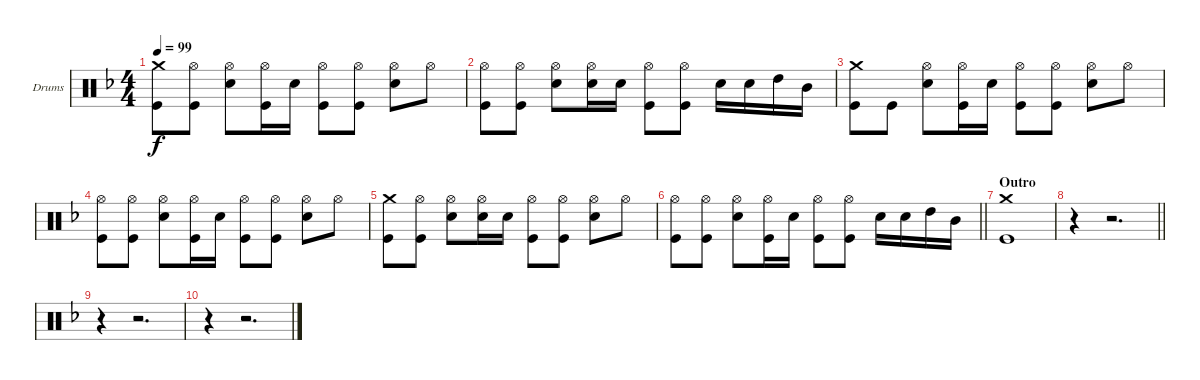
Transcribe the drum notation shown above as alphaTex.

\bracketExtendMode groupsimilarinstruments
\firstSystemTrackNameOrientation horizontal
\otherSystemsTrackNameOrientation horizontal
\track ("Drumkit" "Drums") {instrument percussion}
\staff {score}
\articulation defaults
\ts (4 4)
\tempo 99
\clef neutral
\ks f
("Crash medium (hit)" "Kick (hit)").8{dy f} ("Hi-Hat (open)" "Kick (hit)").8 ("Hi-Hat (open)" "Snare (hit) 2").8 ("Hi-Hat (open)" "Kick (hit)").16 "Snare (hit) 2".16 ("Hi-Hat (open)" "Kick (hit)").8 ("Hi-Hat (open)" "Kick (hit)").8 ("Hi-Hat (open)" "Snare (hit) 2").8 "Hi-Hat (open)".8 |
("Hi-Hat (open)" "Kick (hit)").8 ("Hi-Hat (open)" "Kick (hit)").8 ("Hi-Hat (open)" "Snare (hit) 2").8 ("Hi-Hat (open)" "Snare (hit) 2").16 "Snare (hit) 2".16 ("Hi-Hat (open)" "Kick (hit)").8 ("Hi-Hat (open)" "Kick (hit)").8 "Snare (hit) 2".16 "Snare (hit) 2".16 "High Tom (hit)".16 "Mid Tom (hit)".16 |
("Crash medium (hit)" "Kick (hit)").8 "Kick (hit)".8 ("Hi-Hat (open)" "Snare (hit) 2").8 ("Hi-Hat (open)" "Kick (hit)").16 "Snare (hit) 2".16 ("Hi-Hat (open)" "Kick (hit)").8 ("Hi-Hat (open)" "Kick (hit)").8 ("Hi-Hat (open)" "Snare (hit) 2").8 "Hi-Hat (open)".8 |
("Hi-Hat (open)" "Kick (hit)").8 ("Hi-Hat (open)" "Kick (hit)").8 ("Hi-Hat (open)" "Snare (hit) 2").8 ("Hi-Hat (open)" "Kick (hit)").16 "Snare (hit) 2".16 ("Hi-Hat (open)" "Kick (hit)").8 ("Hi-Hat (open)" "Kick (hit)").8 ("Hi-Hat (open)" "Snare (hit) 2").8 "Hi-Hat (open)".8 |
("Crash medium (hit)" "Kick (hit)").8 ("Hi-Hat (open)" "Kick (hit)").8 ("Hi-Hat (open)" "Snare (hit) 2").8 ("Hi-Hat (open)" "Snare (hit) 2").16 "Snare (hit) 2".16 ("Hi-Hat (open)" "Kick (hit)").8 ("Hi-Hat (open)" "Kick (hit)").8 ("Hi-Hat (open)" "Snare (hit) 2").8 "Hi-Hat (open)".8 |
\barLineRight lightlight
("Hi-Hat (open)" "Kick (hit)").8 ("Hi-Hat (open)" "Kick (hit)").8 ("Hi-Hat (open)" "Snare (hit) 2").8 ("Hi-Hat (open)" "Kick (hit)").16 "Snare (hit) 2".16 ("Hi-Hat (open)" "Kick (hit)").8 ("Hi-Hat (open)" "Kick (hit)").8 "Snare (hit) 2".16 "Snare (hit) 2".16 "High Tom (hit)".16 "Mid Tom (hit)".16 |
\section ("" "Outro")
("Crash medium (hit)" "Kick (hit)").1 |
\barLineRight lightlight
r.4 r.2{d} |
r.4 r.2{d} |
r.4 r.2{d}
